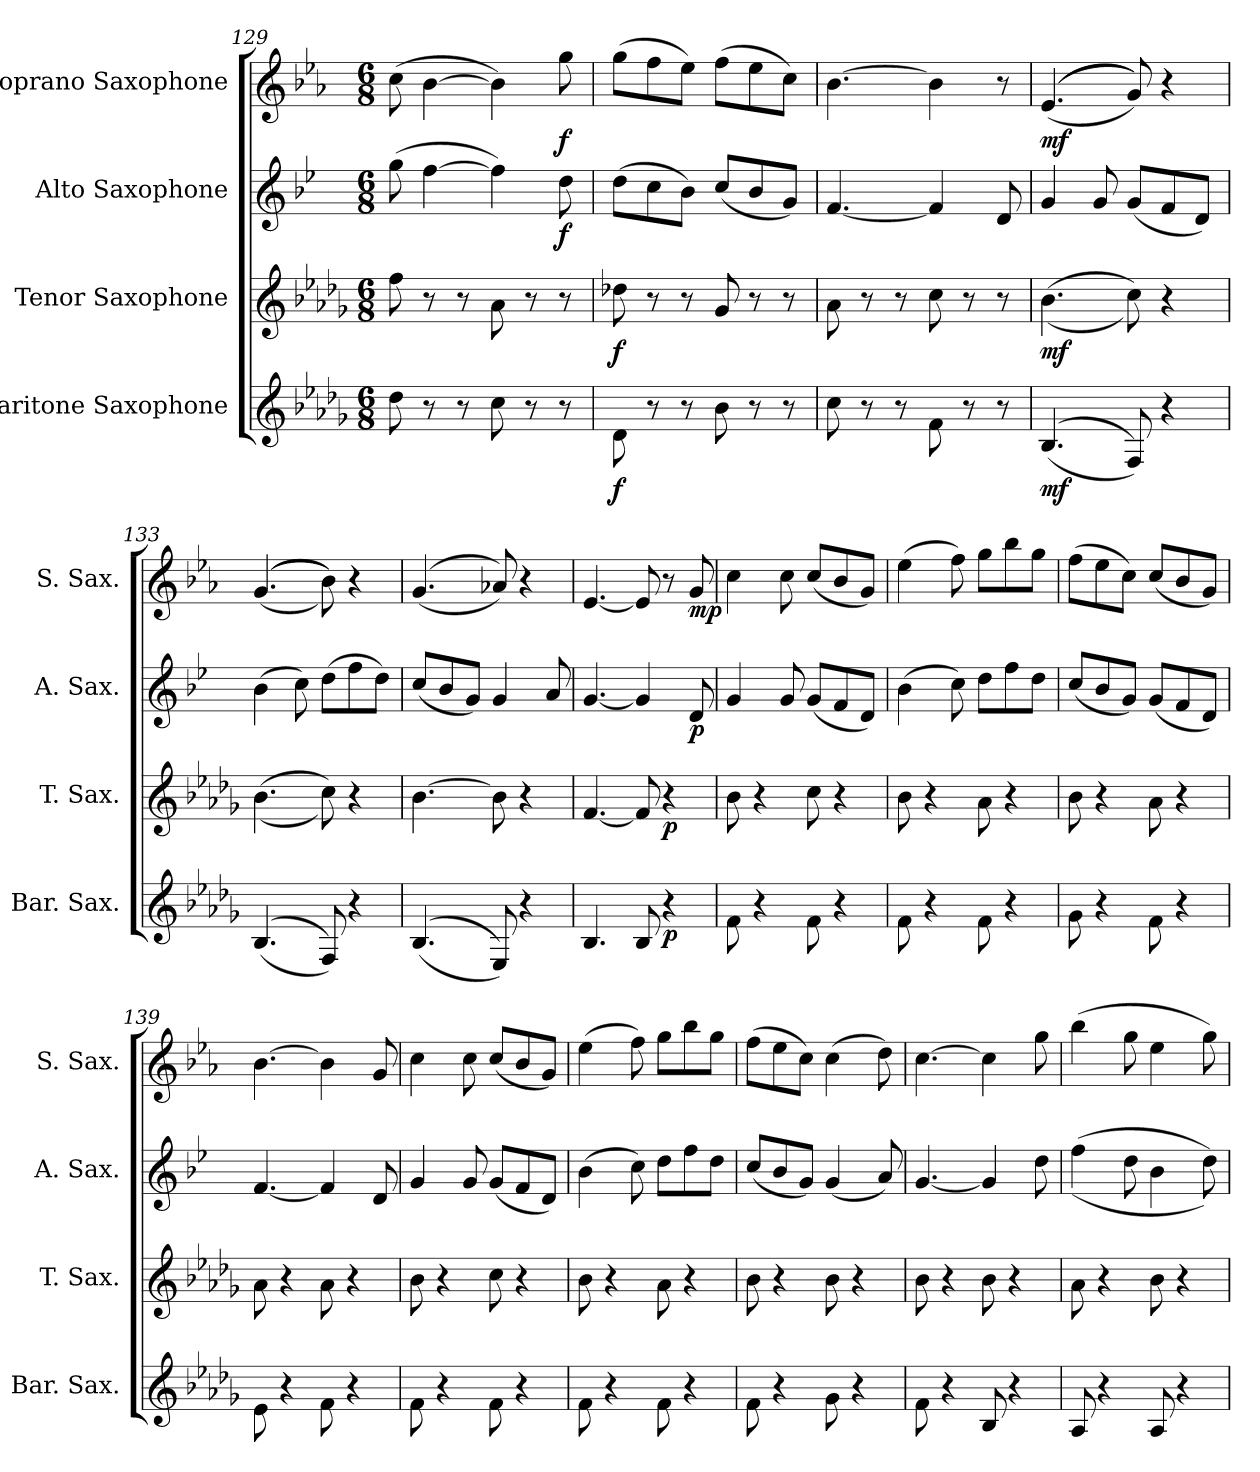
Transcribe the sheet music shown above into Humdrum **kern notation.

**kern	**dynam	**kern	**dynam	**kern	**dynam	**kern	**dynam
*part4	*part4	*part3	*part3	*part2	*part2	*part1	*part1
*staff4	*staff4	*staff3	*staff3	*staff2	*staff2	*staff1	*staff1
*I"Baritone Saxophone	*	*I"Tenor Saxophone	*	*I"Alto Saxophone	*	*I"Soprano Saxophone	*
*I'Bar. Sax.	*	*I'T. Sax.	*	*I'A. Sax.	*	*I'S. Sax.	*
*clefG2	*	*clefG2	*	*clefG2	*	*clefG2	*
*ITrd12c21	*	*ITrd8c14	*	*ITrd5c9	*	*ITrd1c2	*
*k[b-e-a-d-g-]	*	*k[b-e-a-d-g-]	*	*k[b-e-a-d-g-]	*	*k[b-e-a-d-g-]	*
*M6/8	*	*M6/8	*	*M6/8	*	*M6/8	*
=129	=129	=129	=129	=129	=129	=129	=129
8d-\	.	8f\	.	(8b-\	.	(8b-\	.
8r	.	8r	.	[4a-\	.	[4a-\	.
8r	.	8r	.	.	.	.	.
8c\	.	8A-\	.	4a-\])	.	4a-\])	.
8r	.	8r	.	.	.	.	.
!	!	!	!	!	!LO:DY:b	!	!LO:DY:b
8r	.	8r	.	8f\	f	8ff\	f
=130	=130	=130	=130	=130	=130	=130	=130
!	!LO:DY:b	!	!LO:DY:b	!	!	!	!
8D-\	f	8d-X\	f	(8f\L	.	(8ff\L	.
8r	.	8r	.	8e-\	.	8ee-\	.
8r	.	8r	.	8d-\J)	.	8dd-\J)	.
8B-\	.	8G-/	.	(8e-/L	.	(8ee-\L	.
8r	.	8r	.	8d-/	.	8dd-\	.
8r	.	8r	.	8B-/J)	.	8b-\J)	.
=131	=131	=131	=131	=131	=131	=131	=131
8c\	.	8A-\	.	[4.A-/	.	[4.a-\	.
8r	.	8r	.	.	.	.	.
8r	.	8r	.	.	.	.	.
8F\	.	8c\	.	4A-/]	.	4a-\]	.
8r	.	8r	.	.	.	.	.
8r	.	8r	.	8F/	.	8r	.
=132	=132	=132	=132	=132	=132	=132	=132
!	!LO:DY:b	!	!LO:DY:b	!	!	!	!LO:DY:b
((4.BB-/	mf	((4.B-\	mf	4B-/	.	(((4.d-/	mf
.	.	.	.	8B-/	.	.	.
8FF/))	.	8c\))	.	(8B-/L	.	8f/)))	.
4r	.	4r	.	8A-/	.	4r	.
.	.	.	.	8F/J)	.	.	.
!!LO:PB:g=z
=133	=133	=133	=133	=133	=133	=133	=133
((4.BB-/	.	((4.B-\	.	(4d-\	.	(((4.f/	.
.	.	.	.	8e-\)	.	.	.
8FF/))	.	8c\))	.	(8f\L	.	8a-\)))	.
4r	.	4r	.	8a-\	.	4r	.
.	.	.	.	8f\J)	.	.	.
=134	=134	=134	=134	=134	=134	=134	=134
((4.BB-/	.	[4.B-\	.	(8e-/L	.	((4.f/	.
.	.	.	.	8d-/	.	.	.
.	.	.	.	8B-/J)	.	.	.
8EE-/))	.	8B-\]	.	4B-/	.	8g-X/))	.
4r	.	4r	.	.	.	4r	.
.	.	.	.	8c/	.	.	.
=135	=135	=135	=135	=135	=135	=135	=135
4.BB-/	.	[4.F/	.	[4.B-/	.	[4.d-/	.
8BB-/	.	8F/]	.	4B-/]	.	8d-/]	.
!	!LO:DY:b	!	!LO:DY:b	!	!	!	!
4r	p	4r	p	.	.	8r	.
!	!	!	!	!	!LO:DY:b	!	!LO:DY:b
.	.	.	.	8F/	p	8f/	mp
=136	=136	=136	=136	=136	=136	=136	=136
8F\	.	8B-\	.	4B-/	.	4b-\	.
4r	.	4r	.	.	.	.	.
.	.	.	.	8B-/	.	8b-\	.
8F\	.	8c\	.	(8B-/L	.	(8b-/L	.
4r	.	4r	.	8A-/	.	8a-/	.
.	.	.	.	8F/J)	.	8f/J)	.
=137	=137	=137	=137	=137	=137	=137	=137
8F\	.	8B-\	.	(4d-\	.	(4dd-\	.
4r	.	4r	.	.	.	.	.
.	.	.	.	8e-\)	.	8ee-\)	.
8F\	.	8A-\	.	8f\L	.	8ff\L	.
4r	.	4r	.	8a-\	.	8aa-\	.
.	.	.	.	8f\J	.	8ff\J	.
=138	=138	=138	=138	=138	=138	=138	=138
8G-\	.	8B-\	.	(8e-/L	.	(8ee-\L	.
4r	.	4r	.	8d-/	.	8dd-\	.
.	.	.	.	8B-/J)	.	8b-\J)	.
8F\	.	8A-\	.	(8B-/L	.	(8b-/L	.
4r	.	4r	.	8A-/	.	8a-/	.
.	.	.	.	8F/J)	.	8f/J)	.
=139	=139	=139	=139	=139	=139	=139	=139
8E-\	.	8A-\	.	[4.A-/	.	[4.a-\	.
4r	.	4r	.	.	.	.	.
8F\	.	8A-\	.	4A-/]	.	4a-\]	.
4r	.	4r	.	.	.	.	.
.	.	.	.	8F/	.	8f/	.
!!LO:LB:g=z
=140	=140	=140	=140	=140	=140	=140	=140
8F\	.	8B-\	.	4B-/	.	4b-\	.
4r	.	4r	.	.	.	.	.
.	.	.	.	8B-/	.	8b-\	.
8F\	.	8c\	.	(8B-/L	.	(8b-/L	.
4r	.	4r	.	8A-/	.	8a-/	.
.	.	.	.	8F/J)	.	8f/J)	.
=141	=141	=141	=141	=141	=141	=141	=141
8F\	.	8B-\	.	(4d-\	.	(4dd-\	.
4r	.	4r	.	.	.	.	.
.	.	.	.	8e-\)	.	8ee-\)	.
8F\	.	8A-\	.	8f\L	.	8ff\L	.
4r	.	4r	.	8a-\	.	8aa-\	.
.	.	.	.	8f\J	.	8ff\J	.
=142	=142	=142	=142	=142	=142	=142	=142
8F\	.	8B-\	.	(8e-/L	.	(8ee-\L	.
4r	.	4r	.	8d-/	.	8dd-\	.
.	.	.	.	8B-/J)	.	8b-\J)	.
8G-\	.	8B-\	.	(4B-/	.	(4b-\	.
4r	.	4r	.	.	.	.	.
.	.	.	.	8c/)	.	8cc\)	.
=143	=143	=143	=143	=143	=143	=143	=143
8F\	.	8B-\	.	[4.B-/	.	[4.b-\	.
4r	.	4r	.	.	.	.	.
8BB-/	.	8B-\	.	4B-/]	.	4b-\]	.
4r	.	4r	.	.	.	.	.
.	.	.	.	8f\	.	8ff\	.
=144	=144	=144	=144	=144	=144	=144	=144
8AA-/	.	8A-\	.	((4a-\	.	(4aa-\	.
4r	.	4r	.	.	.	.	.
.	.	.	.	8f\	.	8ff\	.
8AA-/	.	8B-\	.	4d-\	.	4dd-\	.
4r	.	4r	.	.	.	.	.
.	.	.	.	8f\))	.	8ff\)	.
=	=	=	=	=	=	=	=
*-	*-	*-	*-	*-	*-	*-	*-
